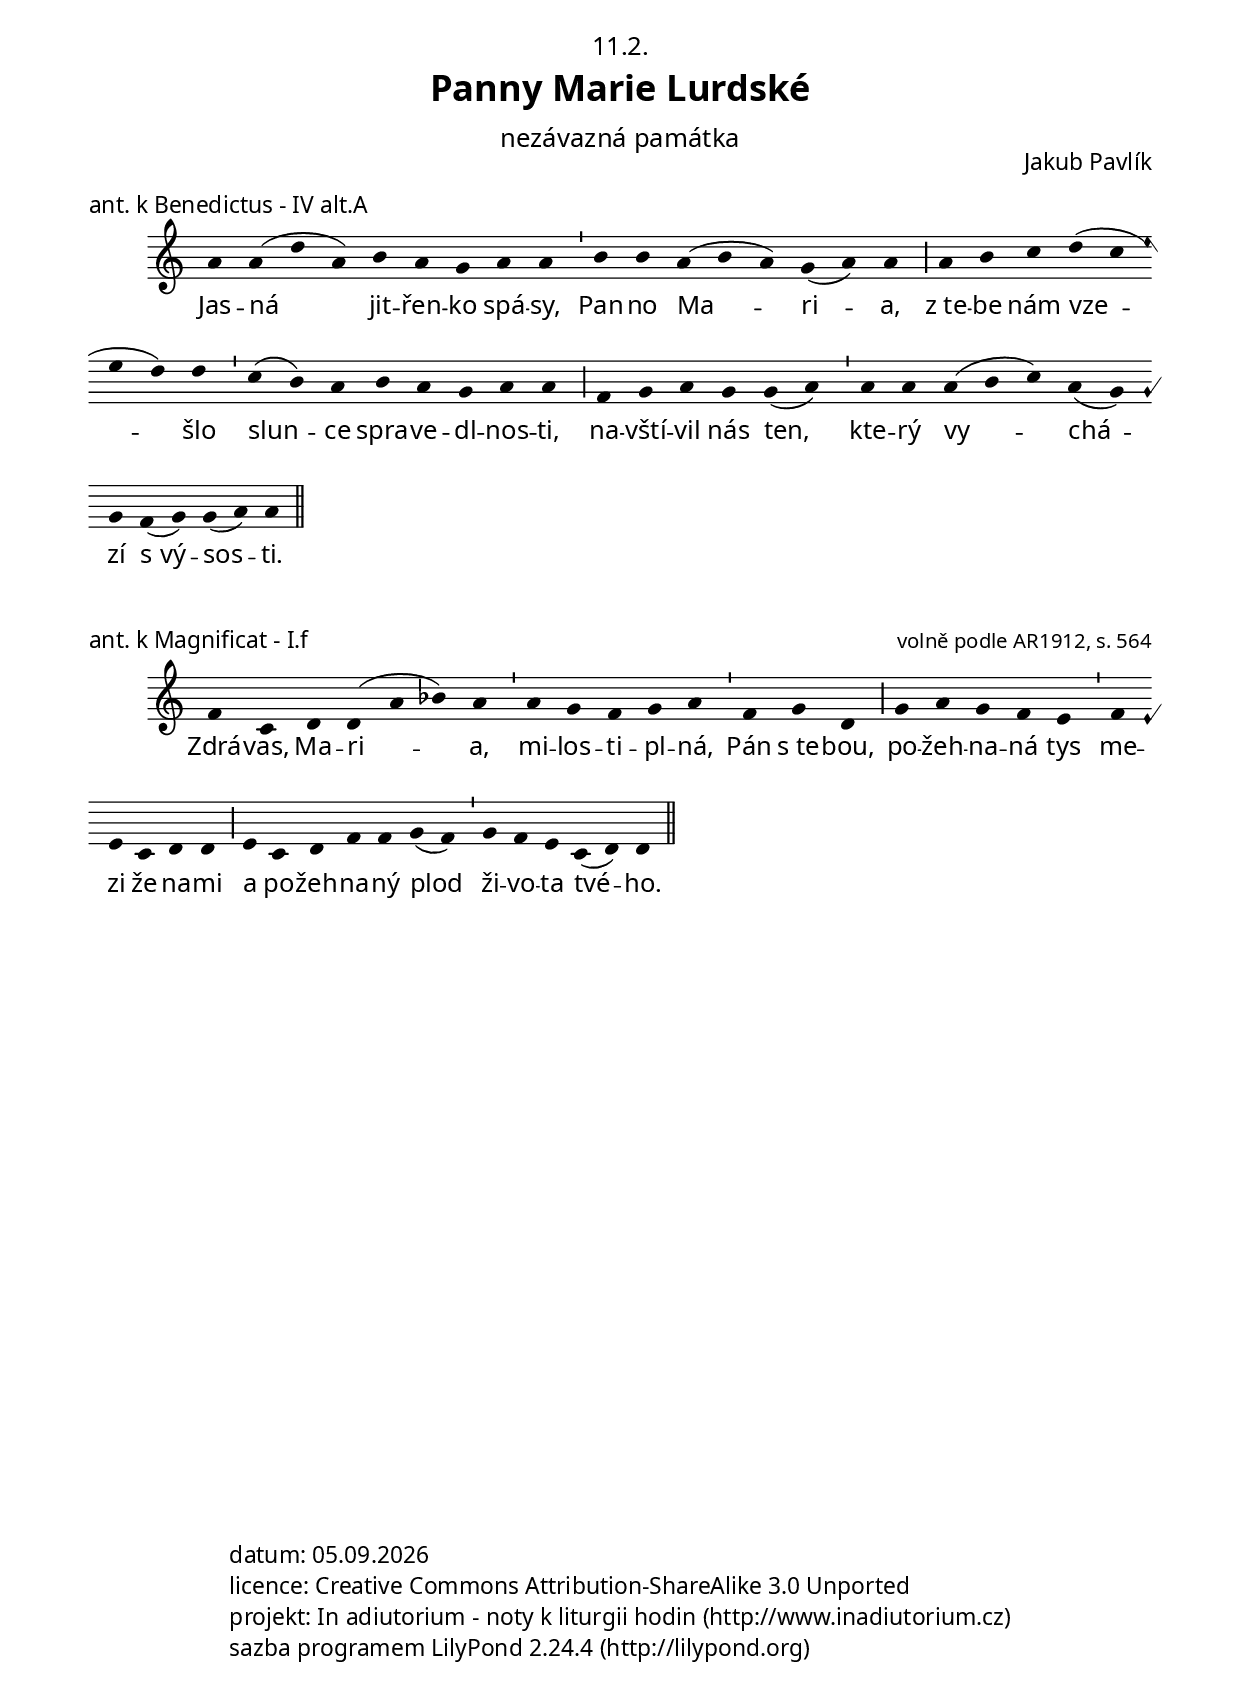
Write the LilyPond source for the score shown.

\version "2.17.24"

\include "../spolecne.ly"

\header {
  title = \markup\titleSvatek
            "Panny Marie Lurdské"
            "nezávazná památka"
            11.2.
  composer = "Jakub Pavlík"
}

\score {
  \relative c'' {
    \choralniRezim
    a4 a( d a) b a g a a \barMin
    b b a( b a) g( a) a \barMaior
    a b c d( c e d) d \barMin
    c( b) a b a g a a \barMaior
    f g a g g( a) \barMin
    a a a( b c) a( g) g f( g) g( a) a \barFinalis
  }
  \addlyrics {
    Jas -- ná jit -- řen -- ko spá -- sy,
    Pan -- no Ma -- ri -- a,
    z_te -- be nám vze -- šlo
    slun -- ce spra -- ve -- dl -- nos -- ti,
    na -- vští -- vil nás ten,
    kte -- rý vy -- chá -- zí s_vý -- sos -- ti.
  }
  \header {
    quid = "ant. k Benedictus"
    modus = "IV alt"
    differentia = "A"
    psalmus = ""
    id = "aben"
    piece = \markup {\sestavTitulekBezZalmu}
  }
}

\score {
  \relative c' {
    \choralniRezim
    f4 c d d( a' bes) a \barMin
    a g f g a \barMin
    f g d \barMaior

    g a g f e \barMin
    f e c d d \barMaior
    e c d f f g( f) \barMin
    g f e c( d) d \barFinalis
  }
  \addlyrics {
    Zdrá -- vas, Ma -- ri -- a,
    mi -- los -- ti -- pl -- ná,
    Pán s_te -- bou,

    po -- žeh -- na -- ná tys
    me -- zi že -- na -- mi
    a po -- žeh -- na -- ný plod
    ži -- vo -- ta tvé -- ho.
  }
  \header {
    quid = "ant. k Magnificat"
    modus = "I"
    differentia = "f"
    psalmus = ""
    id = "amag"
    fial = "sanktoral/1208pmpocatebezposkvrny.ly#2ne-amag?-aleluja"
    fons_externus = "volně podle AR1912, s. 564"
    piece = \markup {\sestavTitulekBezZalmu}
  }
}